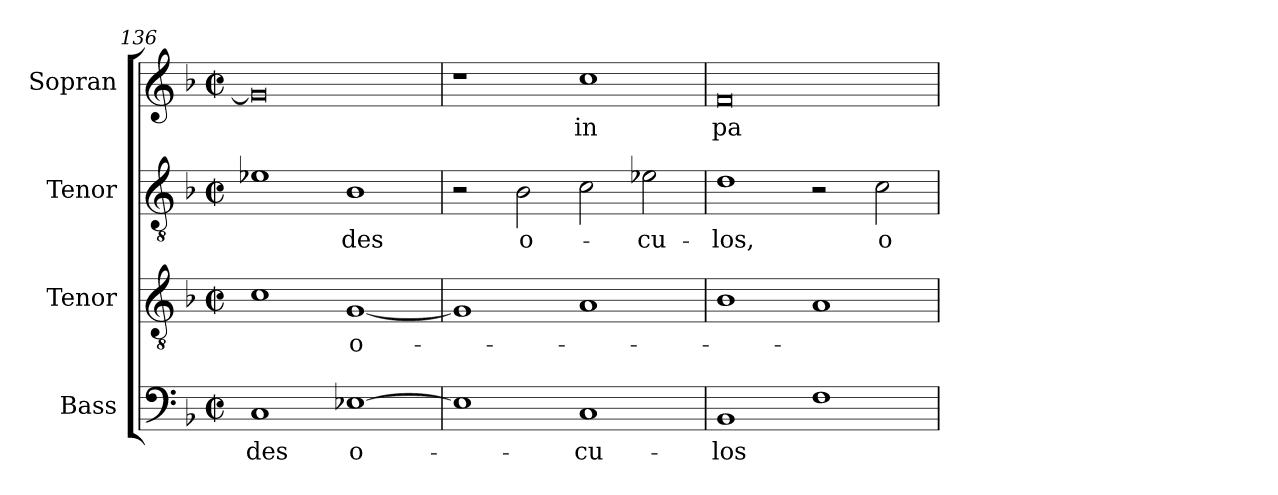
**kern	**text	**kern	**text	**kern	**text	**kern	**text
*part4	*part4	*part3	*part3	*part2	*part2	*part1	*part1
*staff4	*staff4	*staff3	*staff3	*staff2	*staff2	*staff1	*staff1
*I"Bass	*	*I"Tenor	*	*I"Tenor	*	*I"Sopran	*
*	*	*I'Tenor	*	*	*	*	*
*clefF4	*	*clefGv2	*	*clefGv2	*	*clefG2	*
*	*	*ITrd7c12	*	*ITrd7c12	*	*	*
*k[b-]	*	*k[b-]	*	*k[b-]	*	*k[b-]	*
*F:	*	*F:	*	*F:	*	*F:	*
*M2/2	*	*M2/2	*	*M2/2	*	*M2/2	*
*met(c|)	*	*met(c|)	*	*met(c|)	*	*met(c|)	*
=136	=136	=136	=136	=136	=136	=136	=136
!	!LO:LY:b:color=#000000	!	!	!	!	!	!
1Ci	-des	1Ci	.	1E-Xi	.	0gi]	.
!	!LO:LY:b:color=#000000	!	!	!	!	!	!
!	!	!	!LO:LY:b:color=#000000	!	!	!	!
!	!	!	!	!	!LO:LY:b:color=#000000	!	!
[>1E-Xi	o-	[<1GGi	o-	1BB-i	-des	.	.
=137	=137	=137	=137	=137	=137	=137	=137
1E-i]	.	1GGi]	.	2r	.	1r	.
!	!	!	!	!	!LO:LY:b:color=#000000	!	!
.	.	.	.	2BB-i\	o-	.	.
!	!LO:LY:b:color=#000000	!	!	!	!	!	!
!	!	!	!	!	!	!	!LO:LY:b:color=#000000
1Ci	-cu-	1AAi	.	2Ci\	.	1cci	in
!	!	!	!	!	!LO:LY:b:color=#000000	!	!
.	.	.	.	2E-Xi\	-cu-	.	.
=138	=138	=138	=138	=138	=138	=138	=138
!	!LO:LY:b:color=#000000	!	!	!	!	!	!
!	!	!	!	!	!LO:LY:b:color=#000000	!	!
!	!	!	!	!	!	!	!LO:LY:b:color=#000000
1BB-i	-los	1BB-i	.	1Di	-los,	0fi	pa-
1Fi	.	1AAi	.	2r	.	.	.
!	!	!	!	!	!LO:LY:b:color=#000000	!	!
.	.	.	.	2Ci\	o-	.	.
=	=	=	=	=	=	=	=
*-	*-	*-	*-	*-	*-	*-	*-
